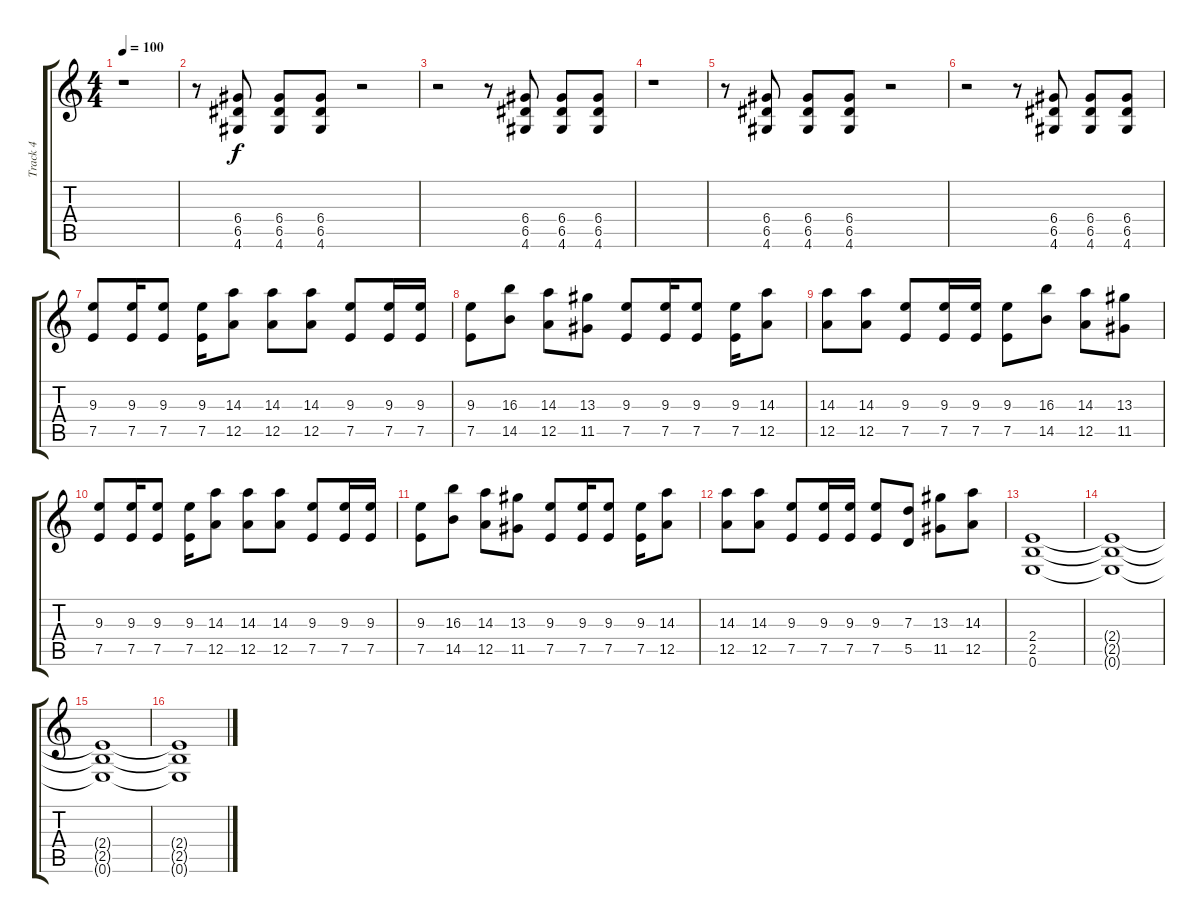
\track ("Track 4" "Track 4") {instrument distortionguitar}
\staff {score tabs}
\tuning (E4 B3 G3 D3 A2 E2) {hide}
\ts (4 4)
\tempo 100
\clef g2
\ks c
r.1{dy f instrument distortionguitar} |
r.8 (6.4 6.5 4.6).8 (6.4 6.5 4.6).8 (6.4 6.5 4.6).8 r.2 |
r.2 r.8 (6.4 6.5 4.6).8 (6.4 6.5 4.6).8 (6.4 6.5 4.6).8 |
r.1 |
r.8 (6.4 6.5 4.6).8 (6.4 6.5 4.6).8 (6.4 6.5 4.6).8 r.2 |
r.2 r.8 (6.4 6.5 4.6).8 (6.4 6.5 4.6).8 (6.4 6.5 4.6).8 |
(9.3 7.5).8 (9.3 7.5).16 (9.3 7.5).8 (9.3 7.5).16 (14.3 12.5).8 (14.3 12.5).8 (14.3 12.5).8 (9.3 7.5).8 (9.3 7.5).16 (9.3 7.5).16 |
(9.3 7.5).8 (16.3 14.5).8 (14.3 12.5).8 (13.3 11.5).8 (9.3 7.5).8 (9.3 7.5).16 (9.3 7.5).8 (9.3 7.5).16 (14.3 12.5).8 |
(14.3 12.5).8 (14.3 12.5).8 (9.3 7.5).8 (9.3 7.5).16 (9.3 7.5).16 (9.3 7.5).8 (16.3 14.5).8 (14.3 12.5).8 (13.3 11.5).8 |
(9.3 7.5).8 (9.3 7.5).16 (9.3 7.5).8 (9.3 7.5).16 (14.3 12.5).8 (14.3 12.5).8 (14.3 12.5).8 (9.3 7.5).8 (9.3 7.5).16 (9.3 7.5).16 |
(9.3 7.5).8 (16.3 14.5).8 (14.3 12.5).8 (13.3 11.5).8 (9.3 7.5).8 (9.3 7.5).16 (9.3 7.5).8 (9.3 7.5).16 (14.3 12.5).8 |
(14.3 12.5).8 (14.3 12.5).8 (9.3 7.5).8 (9.3 7.5).16 (9.3 7.5).16 (9.3 7.5).8 (7.3 5.5).8 (13.3 11.5).8 (14.3 12.5).8 |
(2.4 2.5 0.6).1 |
(2.4{t} 2.5{t} 0.6{t}).1 |
(2.4{t} 2.5{t} 0.6{t}).1 |
(2.4{t} 2.5{t} 0.6{t}).1
